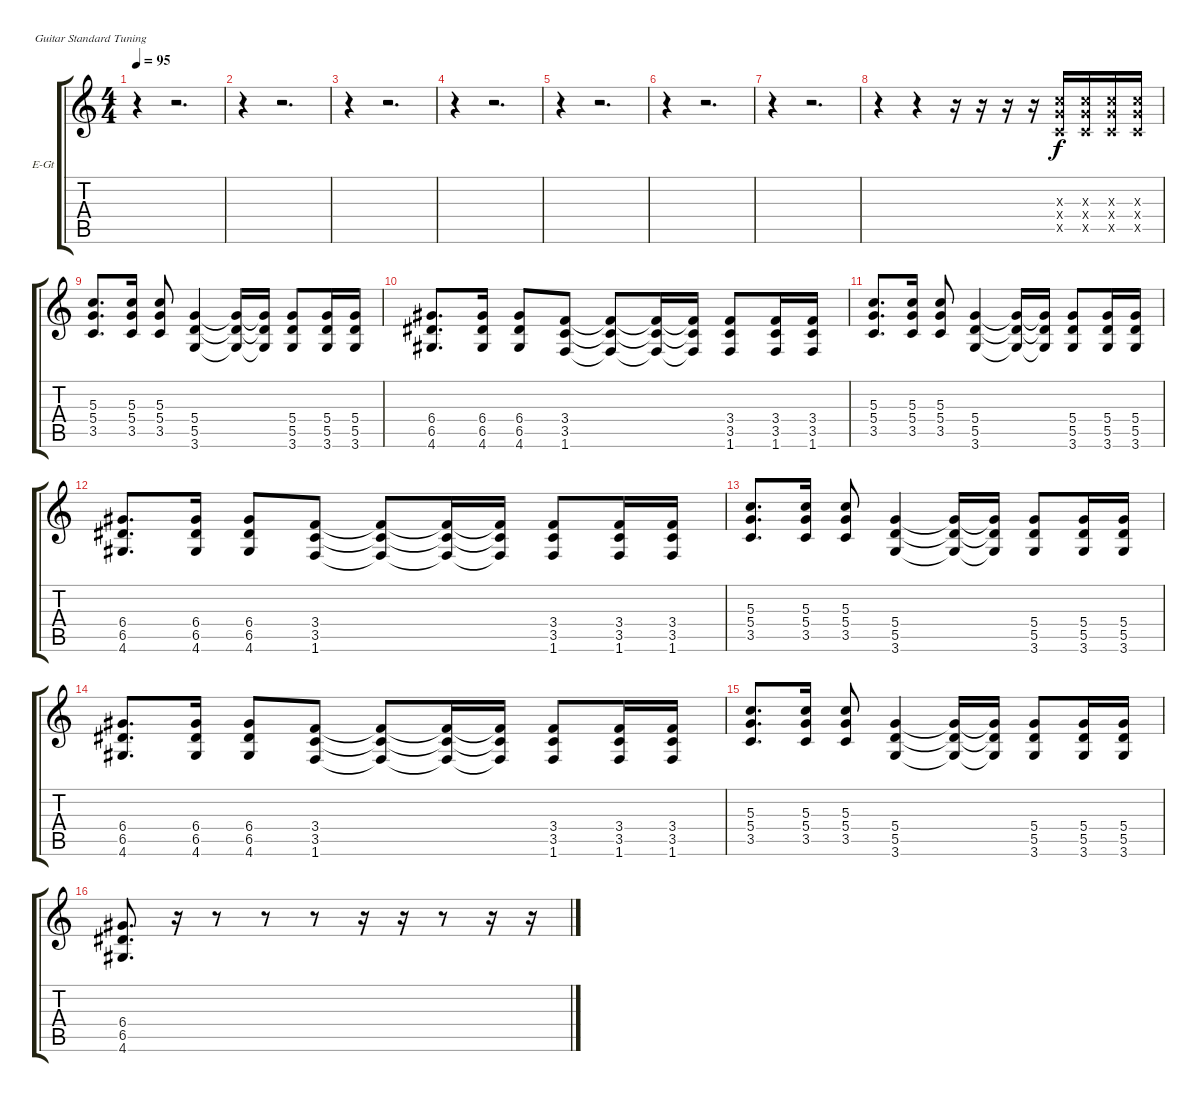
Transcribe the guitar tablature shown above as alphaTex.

\bracketExtendMode groupsimilarinstruments
\firstSystemTrackNameOrientation horizontal
\otherSystemsTrackNameOrientation horizontal
\track ("Äîðîæêà 6" "E-Gt") {instrument distortionguitar}
\staff {score tabs}
\tuning (E4 B3 G3 D3 A2 E2)
\ts (4 4)
\tempo 95
\clef g2
\ks c
r.4{dy f} r.2{d} |
r.4 r.2{d} |
r.4 r.2{d} |
r.4 r.2{d} |
r.4 r.2{d} |
r.4 r.2{d} |
r.4 r.2{d} |
r.4 r.4 r.16 r.16 r.16 r.16 (5.3{x} 5.4{x} 3.5{x}).16 (5.3{x} 5.4{x} 3.5{x}).16 (5.3{x} 5.4{x} 3.5{x}).16 (5.3{x} 5.4{x} 3.5{x}).16 |
(5.3 5.4 3.5).8{d} (5.3 5.4 3.5).16 (5.3 5.4 3.5).8 (5.4 5.5 3.6).4 (3.6{t} 5.4{t} 5.5{t}).16 (5.4{t} 5.5{t} 3.6{t}).16 (5.4 5.5 3.6).8 (5.4 5.5 3.6).16 (5.4 5.5 3.6).16 |
(6.4 6.5 4.6).8{d} (6.4 6.5 4.6).16 (6.4 6.5 4.6).8 (3.4 3.5 1.6).8 (3.4{t} 3.5{t} 1.6{t}).8 (3.4{t} 3.5{t} 1.6{t}).16 (3.4{t} 3.5{t} 1.6{t}).16 (3.4 3.5 1.6).8 (3.4 3.5 1.6).16 (3.4 3.5 1.6).16 |
(5.3 5.4 3.5).8{d} (5.3 5.4 3.5).16 (5.3 5.4 3.5).8 (5.4 5.5 3.6).4 (3.6{t} 5.4{t} 5.5{t}).16 (5.4{t} 5.5{t} 3.6{t}).16 (5.4 5.5 3.6).8 (5.4 5.5 3.6).16 (5.4 5.5 3.6).16 |
(6.4 6.5 4.6).8{d} (6.4 6.5 4.6).16 (6.4 6.5 4.6).8 (3.4 3.5 1.6).8 (3.4{t} 3.5{t} 1.6{t}).8 (3.4{t} 3.5{t} 1.6{t}).16 (3.4{t} 3.5{t} 1.6{t}).16 (3.4 3.5 1.6).8 (3.4 3.5 1.6).16 (3.4 3.5 1.6).16 |
(5.3 5.4 3.5).8{d} (5.3 5.4 3.5).16 (5.3 5.4 3.5).8 (5.4 5.5 3.6).4 (3.6{t} 5.4{t} 5.5{t}).16 (5.4{t} 5.5{t} 3.6{t}).16 (5.4 5.5 3.6).8 (5.4 5.5 3.6).16 (5.4 5.5 3.6).16 |
(6.4 6.5 4.6).8{d} (6.4 6.5 4.6).16 (6.4 6.5 4.6).8 (3.4 3.5 1.6).8 (3.4{t} 3.5{t} 1.6{t}).8 (3.4{t} 3.5{t} 1.6{t}).16 (3.4{t} 3.5{t} 1.6{t}).16 (3.4 3.5 1.6).8 (3.4 3.5 1.6).16 (3.4 3.5 1.6).16 |
(5.3 5.4 3.5).8{d} (5.3 5.4 3.5).16 (5.3 5.4 3.5).8 (5.4 5.5 3.6).4 (3.6{t} 5.4{t} 5.5{t}).16 (5.4{t} 5.5{t} 3.6{t}).16 (5.4 5.5 3.6).8 (5.4 5.5 3.6).16 (5.4 5.5 3.6).16 |
(6.4 6.5 4.6).8{d} r.16 r.8 r.8 r.8 r.16 r.16 r.8 r.16 r.16
